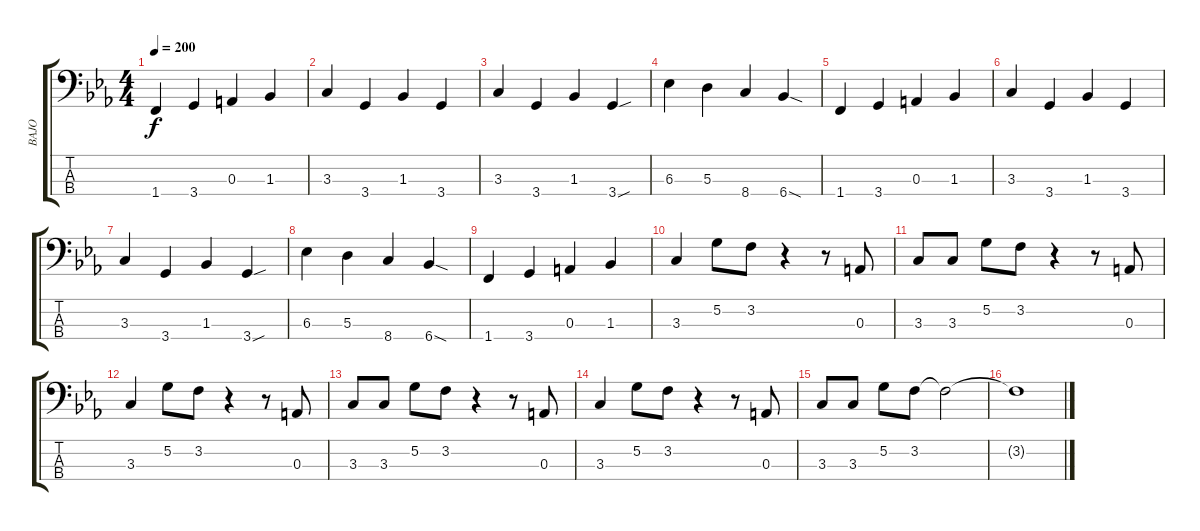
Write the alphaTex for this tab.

\track ("BAJO" "BAJO") {instrument electricbassfinger}
\staff {score tabs}
\tuning (G2 D2 A1 E1) {hide}
\ts (4 4)
\tempo 200
\clef f4
\ks cminor
1.4.4{dy f} 3.4.4 0.3.4 1.3.4 |
3.3.4 3.4.4 1.3.4 3.4.4 |
3.3.4 3.4.4 1.3.4 3.4{sou}.4 |
6.3.4 5.3.4 8.4.4 6.4{sod}.4 |
1.4.4 3.4.4 0.3.4 1.3.4 |
3.3.4 3.4.4 1.3.4 3.4.4 |
3.3.4 3.4.4 1.3.4 3.4{sou}.4 |
6.3.4 5.3.4 8.4.4 6.4{sod}.4 |
1.4.4 3.4.4 0.3.4 1.3.4 |
3.3.4 5.2.8 3.2.8 r.4 r.8 0.3.8 |
3.3.8 3.3.8 5.2.8 3.2.8 r.4 r.8 0.3.8 |
3.3.4 5.2.8 3.2.8 r.4 r.8 0.3.8 |
3.3.8 3.3.8 5.2.8 3.2.8 r.4 r.8 0.3.8 |
3.3.4 5.2.8 3.2.8 r.4 r.8 0.3.8 |
3.3.8 3.3.8 5.2.8 3.2.8 3.2{t}.2 |
3.2{t}.1
